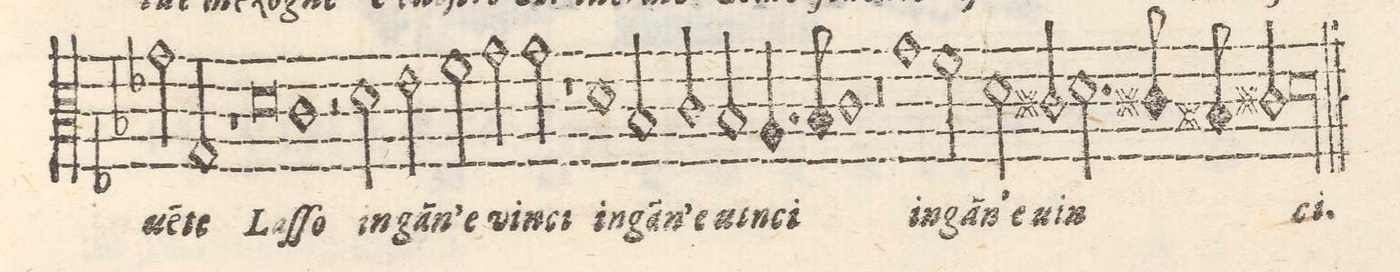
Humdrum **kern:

**kern	**text
*I"ALTO	*
*clefC3	*
*k[b-e-]	*
*met(C|)	*
*M2/2	*
=193-	=193-
2g\	-uẽ(n)-
2G/	-te
=194-	=194-
1r	.
=195-	=195-
0d	-Laſ-
=196-	=196-
=197-	=197-
1c	-ſo
=198-	=198-
2r	.
2d\	in-
=199-	=199-
2e-\	-gãn'-
2fny\	-e
=200-	=200-
2g\	vin-
2g\	-ci
=201-	=201-
1r	.
=202-	=202-
1d	in-
=203-	=203-
2B-y/	-gã-
2c/	-n'e
=204-	=204-
2B-/	vin-
4.A/	-ci
8B-/	.
=205-	=205-
1c	.
=206-	=206-
0r	.
=207-	=207-
=208-	=208-
1g	in-
=209-	=209-
2f\	-ga-
2d\	-n'e
=210-	=210-
2c#X/	vin-
2.d\	.
=211-	=211-
8c#X/	.
8Bn/	.
2c#/	.
=212-	=212-
00d	ci.-
=213-	=213-
=214-	=214-
=215-	=215-
1ryy	.
=216-	=216-
1ryy	.
==	==
*-	*-
